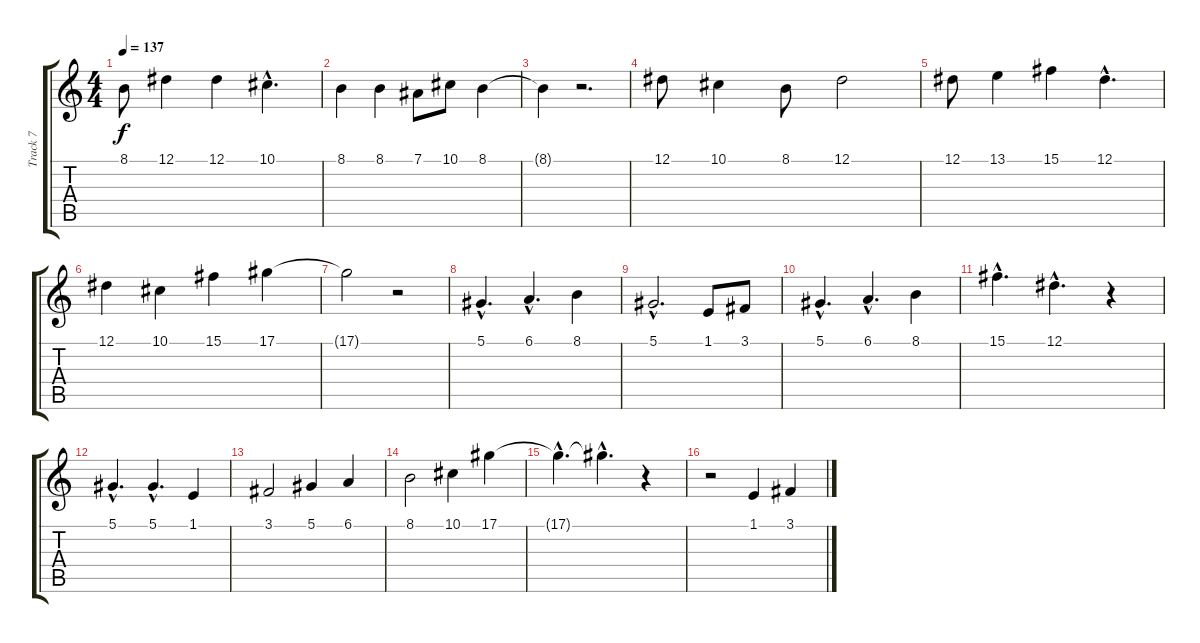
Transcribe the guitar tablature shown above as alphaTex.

\track ("Track 7" "Track 7") {instrument cello}
\staff {score tabs}
\tuning (Eb4 Bb3 Gb3 Db3 Ab2 Eb2) {hide}
\ts (4 4)
\tempo 137
\clef g2
\ks c
8.1.8{dy f} 12.1.4 12.1.4 10.1{hac}.4{d} |
8.1.4 8.1.4 7.1.8 10.1.8 8.1.4 |
8.1{t}.4 r.2{d} |
12.1.8 10.1.4 8.1.8 12.1.2 |
12.1.8 13.1.4 15.1.4 12.1{hac}.4{d} |
12.1.4 10.1.4 15.1.4 17.1.4 |
17.1{t}.2 r.2 |
5.1{hac}.4{d} 6.1{hac}.4{d} 8.1.4 |
5.1{hac}.2{d} 1.1.8 3.1.8 |
5.1{hac}.4{d} 6.1{hac}.4{d} 8.1.4 |
15.1{hac}.4{d} 12.1{hac}.4{d} r.4 |
5.1{hac}.4{d} 5.1{hac}.4{d} 1.1.4 |
3.1.2 5.1.4 6.1.4 |
8.1.2 10.1.4 17.1.4 |
17.1{hac t}.4{d} 17.1{hac t}.4{d} r.4 |
r.2 1.1.4 3.1.4
